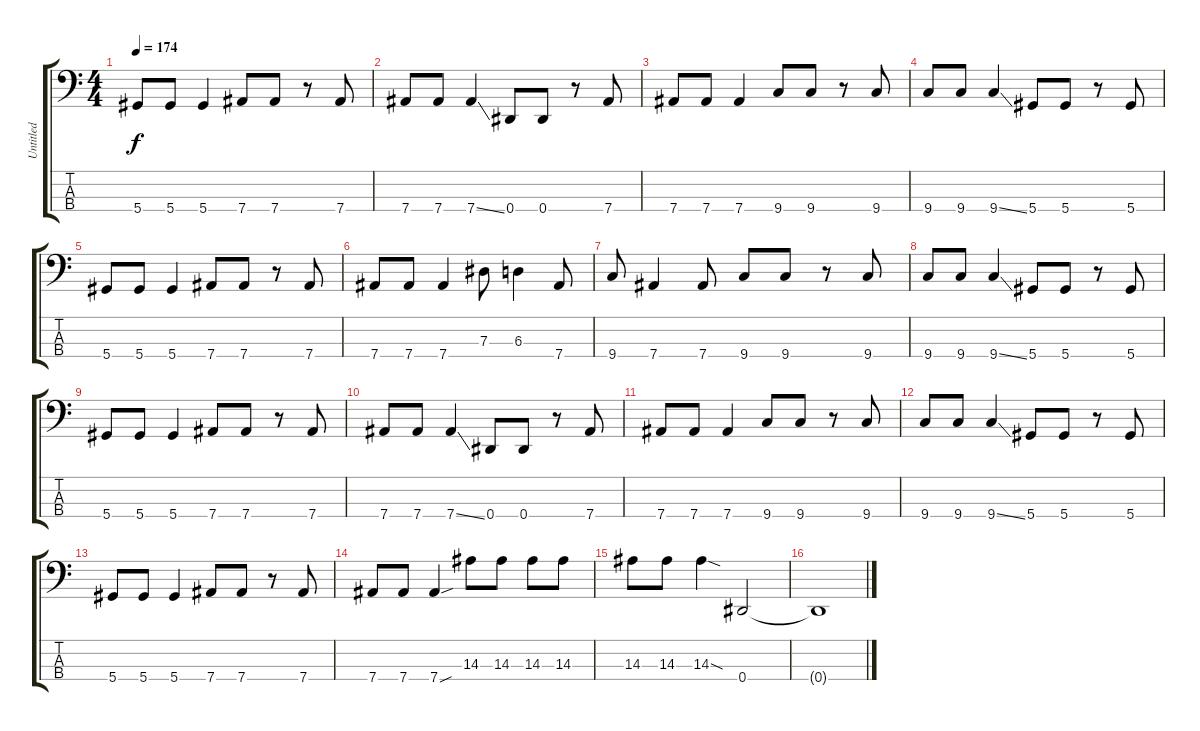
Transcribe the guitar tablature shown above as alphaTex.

\track ("Untitled" "Untitled") {instrument electricbassfinger}
\staff {score tabs}
\tuning (Gb2 Db2 Ab1 Eb1) {hide}
\ts (4 4)
\tempo 174
\clef f4
\ks c
5.4.8{dy f} 5.4.8 5.4.4 7.4.8 7.4.8 r.8 7.4.8 |
7.4.8 7.4.8 7.4{ss}.4 0.4.8 0.4.8 r.8 7.4.8 |
7.4.8 7.4.8 7.4.4 9.4.8 9.4.8 r.8 9.4.8 |
9.4.8 9.4.8 9.4{ss}.4 5.4.8 5.4.8 r.8 5.4.8 |
5.4.8 5.4.8 5.4.4 7.4.8 7.4.8 r.8 7.4.8 |
7.4.8 7.4.8 7.4.4 7.3.8 6.3.4 7.4.8 |
9.4.8 7.4.4 7.4.8 9.4.8 9.4.8 r.8 9.4.8 |
9.4.8 9.4.8 9.4{ss}.4 5.4.8 5.4.8 r.8 5.4.8 |
5.4.8 5.4.8 5.4.4 7.4.8 7.4.8 r.8 7.4.8 |
7.4.8 7.4.8 7.4{ss}.4 0.4.8 0.4.8 r.8 7.4.8 |
7.4.8 7.4.8 7.4.4 9.4.8 9.4.8 r.8 9.4.8 |
9.4.8 9.4.8 9.4{ss}.4 5.4.8 5.4.8 r.8 5.4.8 |
5.4.8 5.4.8 5.4.4 7.4.8 7.4.8 r.8 7.4.8 |
7.4.8 7.4.8 7.4{sou}.4 14.3.8 14.3.8 14.3.8 14.3.8 |
14.3.8 14.3.8 14.3{sod}.4 0.4.2 |
0.4{t}.1
